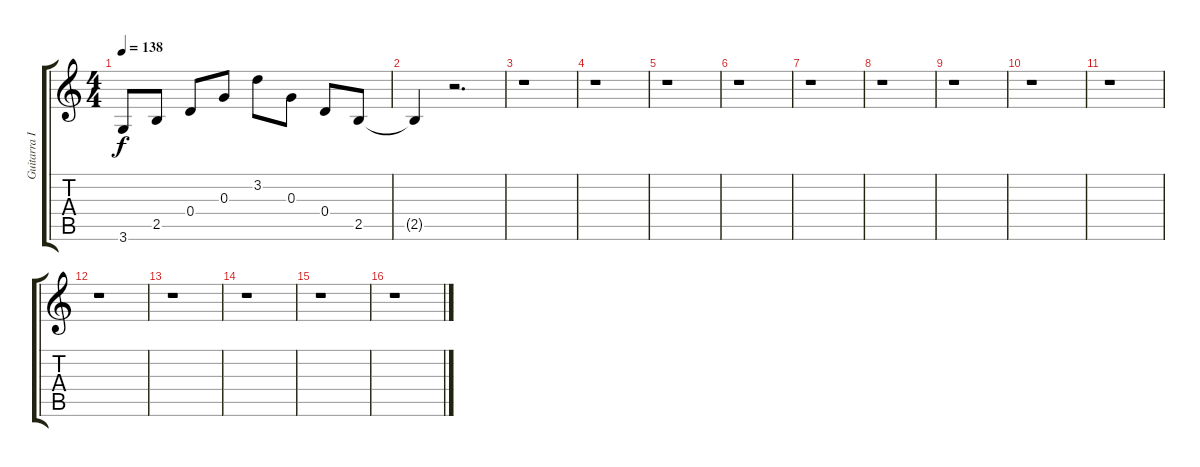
\track ("Guitarra II (Limpio)" "Guitarra I") {instrument electricguitarclean}
\staff {score tabs}
\tuning (E4 B3 G3 D3 A2 E2) {hide}
\ts (4 4)
\tempo 138
\clef g2
\ks c
3.6.8{dy f} 2.5.8 0.4.8 0.3.8 3.2.8 0.3.8 0.4.8 2.5.8 |
2.5{t}.4 r.2{d} |
r.1 |
r.1 |
r.1 |
r.1 |
r.1 |
r.1 |
r.1 |
r.1 |
r.1 |
r.1 |
r.1 |
r.1 |
r.1 |
r.1
